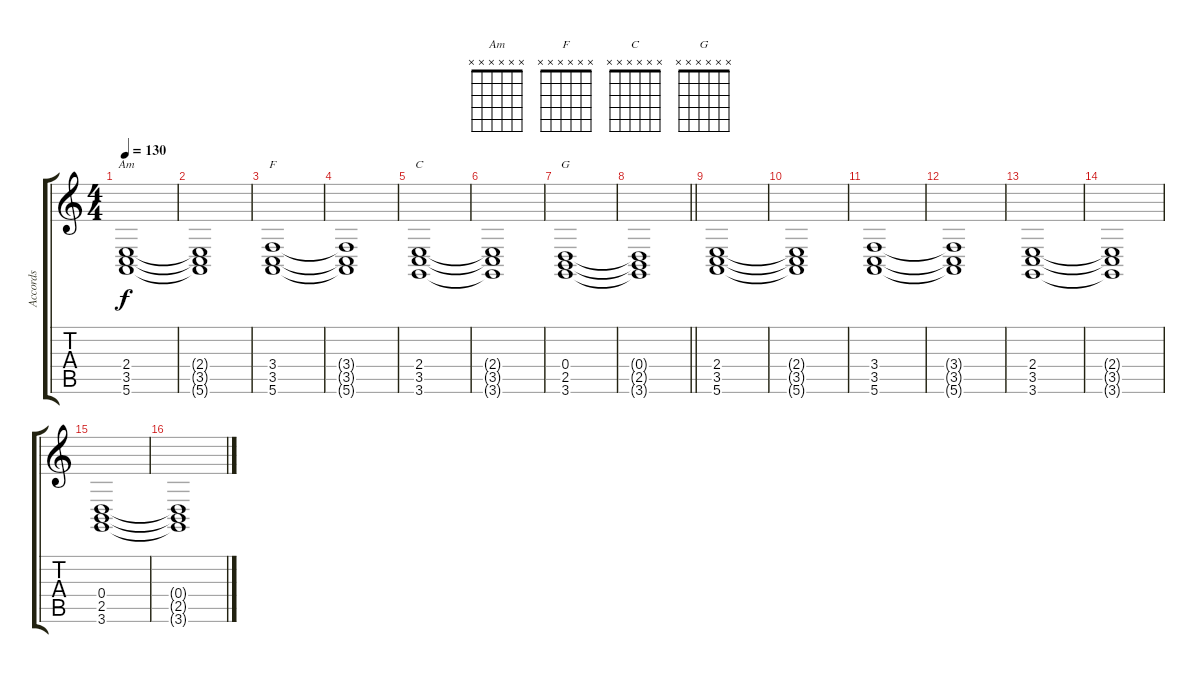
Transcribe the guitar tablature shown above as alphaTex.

\track ("Accords" "Accords") {instrument drawbarorgan}
\staff {score tabs}
\tuning (E4 B3 G3 D3 A2 E2) {hide}
\chord ("Am" x x x x x x)
\chord ("F" x x x x x x)
\chord ("C" x x x x x x)
\chord ("G" x x x x x x)
\ts (4 4)
\tempo 130
\clef g2
\ks c
(2.4 3.5 5.6).1{ch "Am" dy f} |
(2.4{t} 3.5{t} 5.6{t}).1 |
(3.4 3.5 5.6).1{ch "F"} |
(3.4{t} 3.5{t} 5.6{t}).1 |
(2.4 3.5 3.6).1{ch "C"} |
(2.4{t} 3.5{t} 3.6{t}).1 |
(0.4 2.5 3.6).1{ch "G"} |
\barLineRight lightlight
(0.4{t} 2.5{t} 3.6{t}).1 |
(2.4 3.5 5.6).1 |
(2.4{t} 3.5{t} 5.6{t}).1 |
(3.4 3.5 5.6).1 |
(3.4{t} 3.5{t} 5.6{t}).1 |
(2.4 3.5 3.6).1 |
(2.4{t} 3.5{t} 3.6{t}).1 |
(0.4 2.5 3.6).1 |
(0.4{t} 2.5{t} 3.6{t}).1
